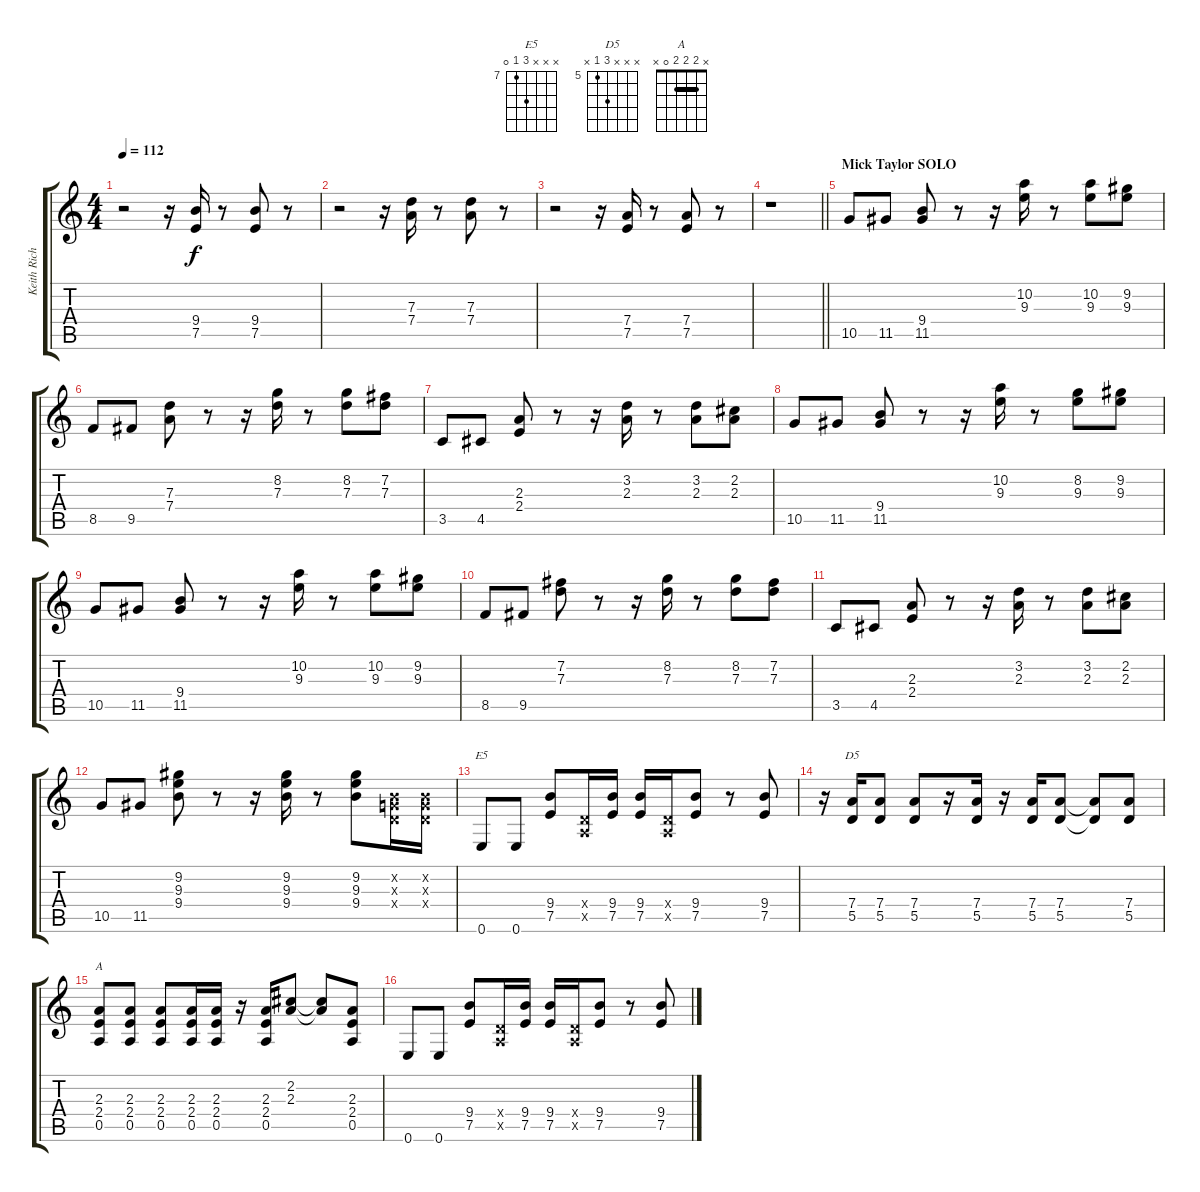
\track ("Keith Richards" "Keith Rich") {instrument overdrivenguitar}
\staff {score tabs}
\tuning (E4 B3 G3 D3 A2 E2) {hide}
\chord ("E5" x x x 9 7 0) {firstfret 7}
\chord ("D5" x x x 7 5 x) {firstfret 5}
\chord ("A" x 2 2 2 0 x) {barre 2}
\ts (4 4)
\tempo 112
\clef g2
\ks c
r.2{dy f} r.16 (9.4 7.5).16 r.8 (9.4 7.5).8 r.8 |
r.2 r.16 (7.3 7.4).16 r.8 (7.3 7.4).8 r.8 |
r.2 r.16 (7.4 7.5).16 r.8 (7.4 7.5).8 r.8 |
\barLineRight lightlight
r.1 |
\section ("" "Mick Taylor SOLO")
10.5.8 11.5.8 (9.4 11.5).8 r.8 r.16 (10.2 9.3).16 r.8 (10.2 9.3).8 (9.2 9.3).8 |
8.5.8 9.5.8 (7.3 7.4).8 r.8 r.16 (8.2 7.3).16 r.8 (8.2 7.3).8 (7.2 7.3).8 |
3.5.8 4.5.8 (2.3 2.4).8 r.8 r.16 (3.2 2.3).16 r.8 (3.2 2.3).8 (2.2 2.3).8 |
10.5.8 11.5.8 (9.4 11.5).8 r.8 r.16 (10.2 9.3).16 r.8 (8.2 9.3).8 (9.2 9.3).8 |
10.5.8 11.5.8 (9.4 11.5).8 r.8 r.16 (10.2 9.3).16 r.8 (10.2 9.3).8 (9.2 9.3).8 |
8.5.8 9.5.8 (7.2 7.3).8 r.8 r.16 (8.2 7.3).16 r.8 (8.2 7.3).8 (7.2 7.3).8 |
3.5.8 4.5.8 (2.3 2.4).8 r.8 r.16 (3.2 2.3).16 r.8 (3.2 2.3).8 (2.2 2.3).8 |
10.5.8 11.5.8 (9.2 9.3 9.4).8 r.8 r.16 (9.2 9.3 9.4).16 r.8 (9.2 9.3 9.4).8 (0.2{x} 0.3{x} 0.4{x}).16 (0.2{x} 0.3{x} 0.4{x}).16 |
0.6.8{ch "E5"} 0.6.8 (9.4 7.5).8 (0.4{x} 0.5{x}).16 (9.4 7.5).16 (9.4 7.5).16 (0.4{x} 0.5{x}).16 (9.4 7.5).8 r.8 (9.4 7.5).8 |
r.16 (7.4 5.5).16{ch "D5"} (7.4 5.5).8 (7.4 5.5).8 r.16 (7.4 5.5).16 r.16 (7.4 5.5).16 (7.4 5.5).8 (7.4{t} 5.5{t}).8 (7.4 5.5).8 |
(2.3 2.4 0.5).8{ch "A"} (2.3 2.4 0.5).8 (2.3 2.4 0.5).8 (2.3 2.4 0.5).16 (2.3 2.4 0.5).16 r.16 (2.3 2.4 0.5).16 (2.2 2.3).8 (2.2{t} 2.3{t}).8 (2.3 2.4 0.5).8 |
0.6.8 0.6.8 (9.4 7.5).8 (0.4{x} 0.5{x}).16 (9.4 7.5).16 (9.4 7.5).16 (0.4{x} 0.5{x}).16 (9.4 7.5).8 r.8 (9.4 7.5).8
